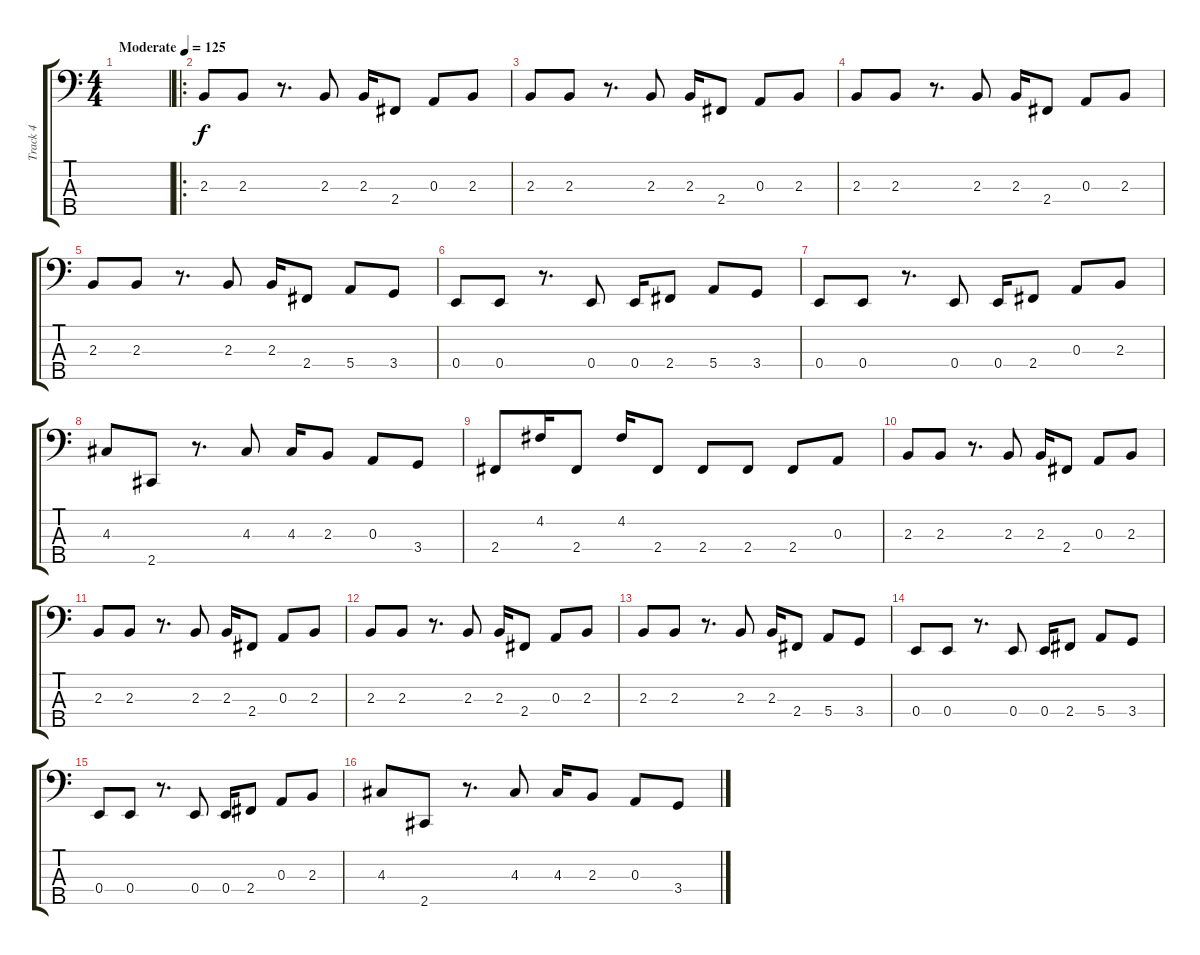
\track ("Track 4" "Track 4") {instrument electricbassfinger}
\staff {score tabs}
\tuning (G2 D2 A1 E1 B0) {hide}
\ts (4 4)
\tempo (125 "Moderate")
\clef f4
\ks c
|
\ro
2.3.8 2.3.8 r.8{d} 2.3.8 2.3.16 2.4.8 0.3.8 2.3.8 |
2.3.8 2.3.8 r.8{d} 2.3.8 2.3.16 2.4.8 0.3.8 2.3.8 |
2.3.8 2.3.8 r.8{d} 2.3.8 2.3.16 2.4.8 0.3.8 2.3.8 |
2.3.8 2.3.8 r.8{d} 2.3.8 2.3.16 2.4.8 5.4.8 3.4.8 |
0.4.8 0.4.8 r.8{d} 0.4.8 0.4.16 2.4.8 5.4.8 3.4.8 |
0.4.8 0.4.8 r.8{d} 0.4.8 0.4.16 2.4.8 0.3.8 2.3.8 |
4.3.8 2.5.8 r.8{d} 4.3.8 4.3.16 2.3.8 0.3.8 3.4.8 |
2.4.8 4.2.16 2.4.8 4.2.16 2.4.8 2.4.8 2.4.8 2.4.8 0.3.8 |
2.3.8 2.3.8 r.8{d} 2.3.8 2.3.16 2.4.8 0.3.8 2.3.8 |
2.3.8 2.3.8 r.8{d} 2.3.8 2.3.16 2.4.8 0.3.8 2.3.8 |
2.3.8 2.3.8 r.8{d} 2.3.8 2.3.16 2.4.8 0.3.8 2.3.8 |
2.3.8 2.3.8 r.8{d} 2.3.8 2.3.16 2.4.8 5.4.8 3.4.8 |
0.4.8 0.4.8 r.8{d} 0.4.8 0.4.16 2.4.8 5.4.8 3.4.8 |
0.4.8 0.4.8 r.8{d} 0.4.8 0.4.16 2.4.8 0.3.8 2.3.8 |
4.3.8 2.5.8 r.8{d} 4.3.8 4.3.16 2.3.8 0.3.8 3.4.8
